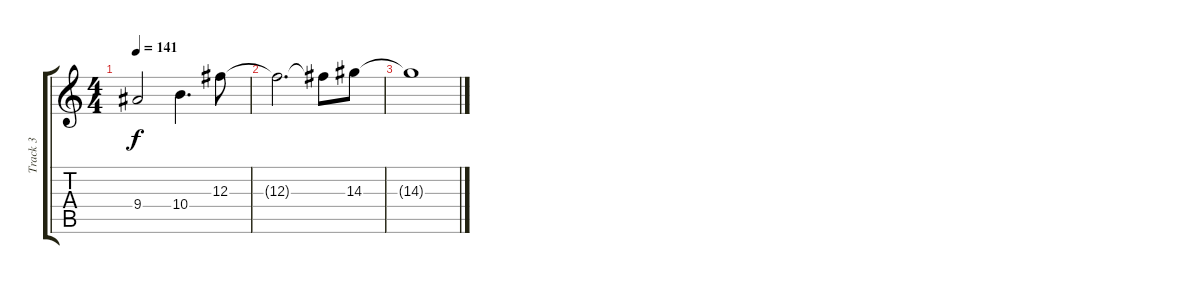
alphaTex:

\track ("Track 3" "Track 3") {instrument distortionguitar}
\staff {score tabs}
\tuning (Eb4 Bb3 Gb3 Db3 Ab2 Db2) {hide}
\ts (4 4)
\tempo 141
\clef g2
\ks c
9.4.2{dy f} 10.4.4{d} 12.3.8 |
12.3{t}.2{d} 12.3{t}.8 14.3.8 |
14.3{t}.1
